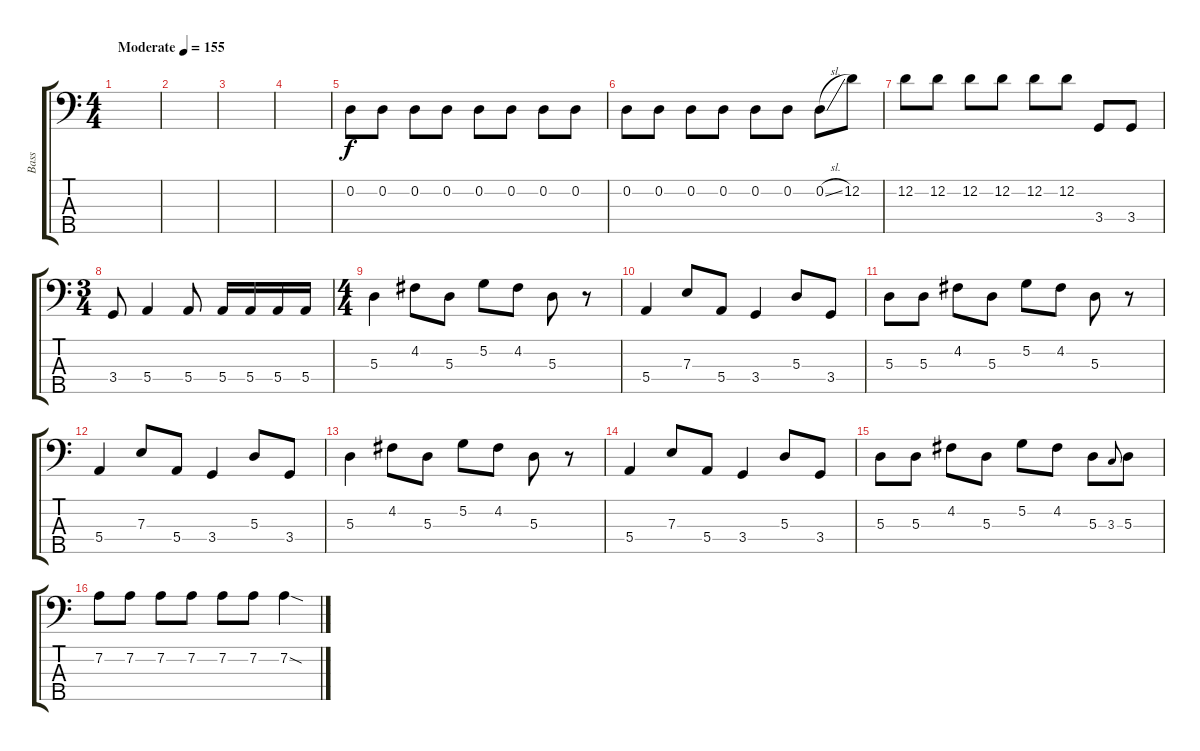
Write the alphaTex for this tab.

\track ("Bass" "Bass") {instrument electricbassfinger}
\staff {score tabs}
\tuning (G2 D2 A1 E1 B0) {hide}
\ts (4 4)
\tempo (155 "Moderate")
\clef f4
\ks c
|
|
|
|
0.2.8 0.2.8 0.2.8 0.2.8 0.2.8 0.2.8 0.2.8 0.2.8 |
0.2.8 0.2.8 0.2.8 0.2.8 0.2.8 0.2.8 0.2{sl}.8 12.2.8 |
12.2.8 12.2.8 12.2.8 12.2.8 12.2.8 12.2.8 3.4.8 3.4.8 |
\ts (3 4)
3.4.8 5.4.4 5.4.8 5.4.16 5.4.16 5.4.16 5.4.16 |
\ts (4 4)
5.3.4 4.2.8 5.3.8 5.2.8 4.2.8 5.3.8 r.8 |
5.4.4 7.3.8 5.4.8 3.4.4 5.3.8 3.4.8 |
5.3.8 5.3.8 4.2.8 5.3.8 5.2.8 4.2.8 5.3.8 r.8 |
5.4.4 7.3.8 5.4.8 3.4.4 5.3.8 3.4.8 |
5.3.4 4.2.8 5.3.8 5.2.8 4.2.8 5.3.8 r.8 |
5.4.4 7.3.8 5.4.8 3.4.4 5.3.8 3.4.8 |
5.3.8 5.3.8 4.2.8 5.3.8 5.2.8 4.2.8 5.3.8 3.3.8{gr onbeat} 5.3.8 |
7.2.8 7.2.8 7.2.8 7.2.8 7.2.8 7.2.8 7.2{sod}.4
